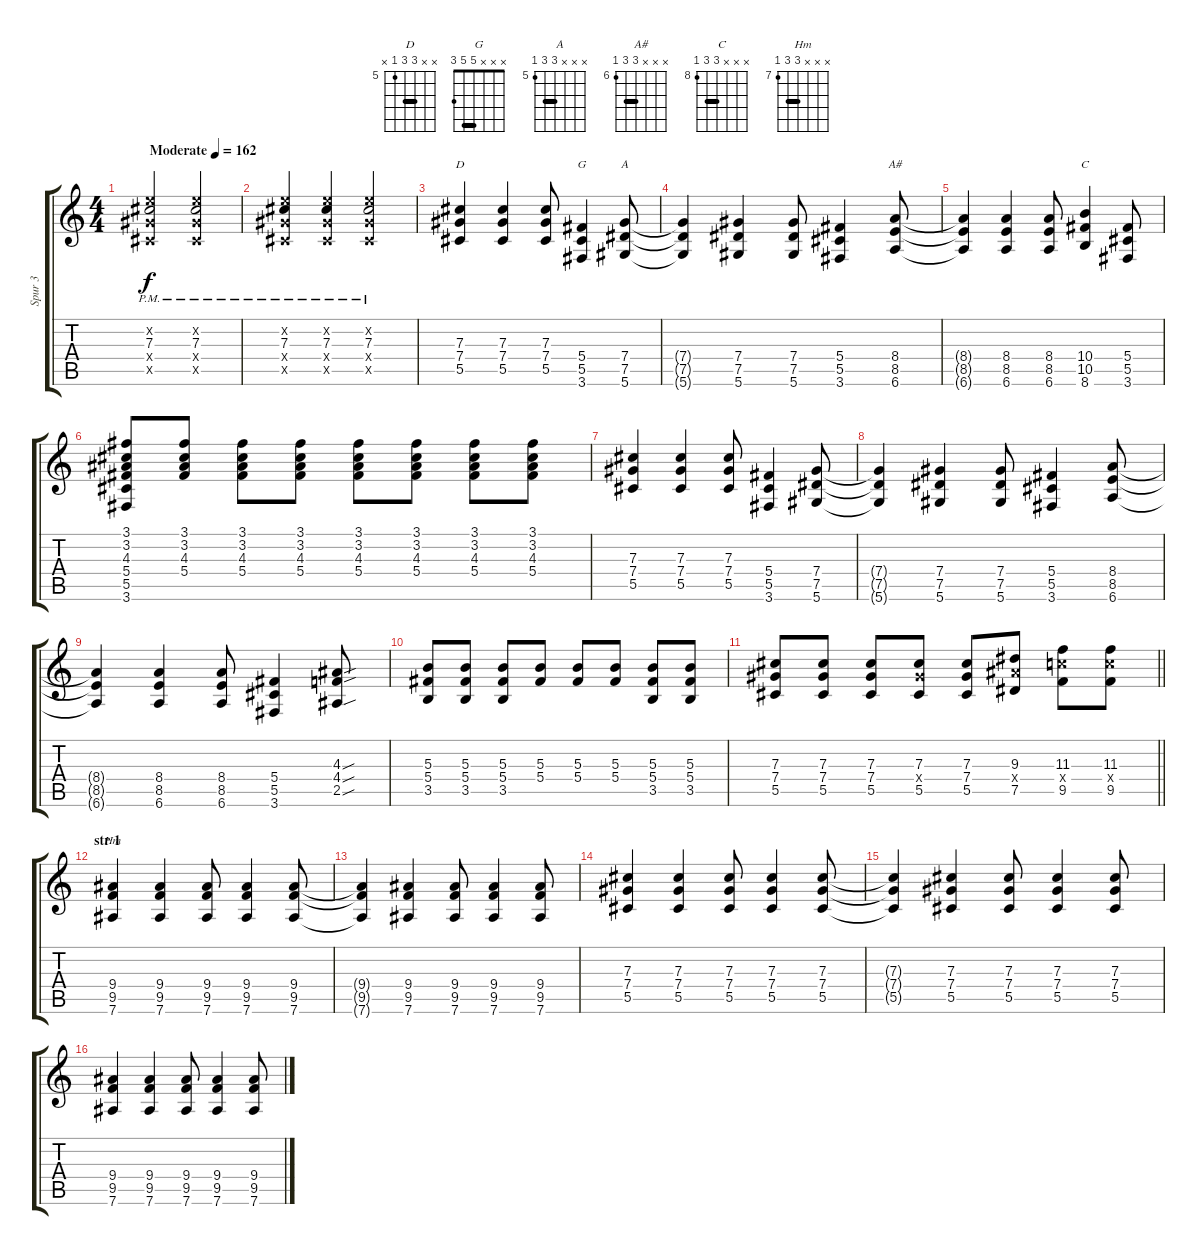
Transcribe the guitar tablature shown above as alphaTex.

\track ("Spur 3" "Spur 3") {instrument overdrivenguitar}
\staff {score tabs}
\tuning (Eb4 Bb3 Gb3 Db3 Ab2 Eb2) {hide}
\chord ("D" x x 7 7 5 x) {firstfret 5 barre 7}
\chord ("G" x x x 5 5 3) {barre 5}
\chord ("A" x x x 7 7 5) {firstfret 5 barre 7}
\chord ("A#" x x x 8 8 6) {firstfret 6 barre 8}
\chord ("C" x x x 10 10 8) {firstfret 8 barre 10}
\chord ("Hm" x x x 9 9 7) {firstfret 7 barre 9}
\ts (4 4)
\tempo (162 "Moderate")
\clef g2
\ks c
(6.2{pm x} 7.3{pm} 7.4{pm x} 5.5{pm x}).2{dy f instrument overdrivenguitar} (6.2{pm x} 7.3{pm} 7.4{pm x} 5.5{pm x}).2 |
(6.2{pm x} 7.3{pm} 7.4{pm x} 5.5{pm x}).4 (6.2{pm x} 7.3{pm} 7.4{pm x} 5.5{pm x}).4 (6.2{pm x} 7.3{pm} 7.4{pm x} 5.5{pm x}).2 |
(7.3 7.4 5.5).4{ch "D"} (7.3 7.4 5.5).4 (7.3 7.4 5.5).8 (5.4 5.5 3.6).4{ch "G"} (7.4 7.5 5.6).8{ch "A"} |
(7.4{t} 7.5{t} 5.6{t}).4 (7.4 7.5 5.6).4 (7.4 7.5 5.6).8 (5.4 5.5 3.6).4 (8.4 8.5 6.6).8{ch "A#"} |
(8.4{t} 8.5{t} 6.6{t}).4 (8.4 8.5 6.6).4 (8.4 8.5 6.6).8 (10.4 10.5 8.6).4{ch "C"} (5.4 5.5 3.6).8 |
(3.1 3.2 4.3 5.4 5.5 3.6).8 (3.1 3.2 4.3 5.4).8 (3.1 3.2 4.3 5.4).8 (3.1 3.2 4.3 5.4).8 (3.1 3.2 4.3 5.4).8 (3.1 3.2 4.3 5.4).8 (3.1 3.2 4.3 5.4).8 (3.1 3.2 4.3 5.4).8 |
(7.3 7.4 5.5).4 (7.3 7.4 5.5).4 (7.3 7.4 5.5).8 (5.4 5.5 3.6).4 (7.4 7.5 5.6).8 |
(7.4{t} 7.5{t} 5.6{t}).4 (7.4 7.5 5.6).4 (7.4 7.5 5.6).8 (5.4 5.5 3.6).4 (8.4 8.5 6.6).8 |
(8.4{t} 8.5{t} 6.6{t}).4 (8.4 8.5 6.6).4 (8.4 8.5 6.6).8 (5.4 5.5 3.6).4 (4.3{sou} 4.4{sou} 2.5{sou}).8 |
(5.3 5.4 3.5).8 (5.3 5.4 3.5).8 (5.3 5.4 3.5).8 (5.3 5.4).8 (5.3 5.4).8 (5.3 5.4).8 (5.3 5.4 3.5).8 (5.3 5.4 3.5).8 |
\barLineRight lightlight
(7.3 7.4 5.5).8 (7.3 7.4 5.5).8 (7.3 7.4 5.5).8 (7.3 7.4{x} 5.5).8 (7.3 7.4 5.5).8 (9.3 9.4{x} 7.5).8 (11.3 11.4{x} 9.5).8 (11.3 11.4{x} 9.5).8 |
\section ("" "str 1")
(9.4 9.5 7.6).4{ch "Hm"} (9.4 9.5 7.6).4 (9.4 9.5 7.6).8 (9.4 9.5 7.6).4 (9.4 9.5 7.6).8 |
(9.4{t} 9.5{t} 7.6{t}).4 (9.4 9.5 7.6).4 (9.4 9.5 7.6).8 (9.4 9.5 7.6).4 (9.4 9.5 7.6).8 |
(7.3 7.4 5.5).4 (7.3 7.4 5.5).4 (7.3 7.4 5.5).8 (7.3 7.4 5.5).4 (7.3 7.4 5.5).8 |
(7.3{t} 7.4{t} 5.5{t}).4 (7.3 7.4 5.5).4 (7.3 7.4 5.5).8 (7.3 7.4 5.5).4 (7.3 7.4 5.5).8 |
(9.4 9.5 7.6).4 (9.4 9.5 7.6).4 (9.4 9.5 7.6).8 (9.4 9.5 7.6).4 (9.4 9.5 7.6).8
